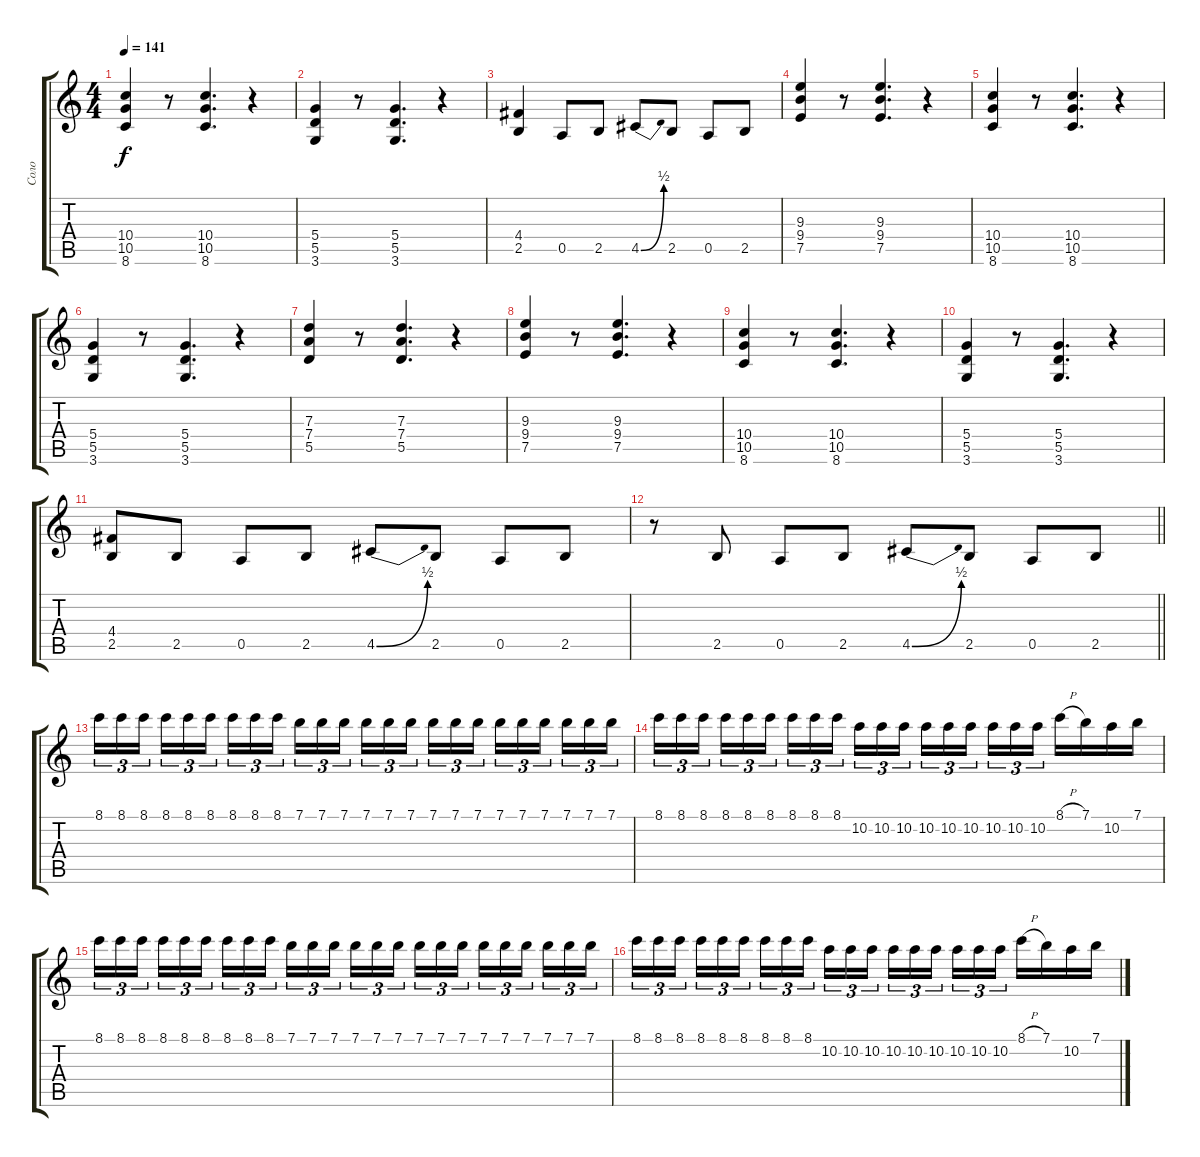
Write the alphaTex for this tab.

\track ("Соло" "Соло") {instrument distortionguitar}
\staff {score tabs}
\tuning (E4 B3 G3 D3 A2 E2) {hide}
\ts (4 4)
\tempo 141
\clef g2
\ks c
(10.4 10.5 8.6).4{dy f} r.8 (10.4 10.5 8.6).4{d} r.4 |
(5.4 5.5 3.6).4 r.8 (5.4 5.5 3.6).4{d} r.4 |
(4.4 2.5).4 0.5.8 2.5.8 4.5{be (bend 0 0 60 2)}.8 2.5.8 0.5.8 2.5.8 |
(9.3 9.4 7.5).4 r.8 (9.3 9.4 7.5).4{d} r.4 |
(10.4 10.5 8.6).4 r.8 (10.4 10.5 8.6).4{d} r.4 |
(5.4 5.5 3.6).4 r.8 (5.4 5.5 3.6).4{d} r.4 |
(7.3 7.4 5.5).4 r.8 (7.3 7.4 5.5).4{d} r.4 |
(9.3 9.4 7.5).4 r.8 (9.3 9.4 7.5).4{d} r.4 |
(10.4 10.5 8.6).4 r.8 (10.4 10.5 8.6).4{d} r.4 |
(5.4 5.5 3.6).4 r.8 (5.4 5.5 3.6).4{d} r.4 |
(4.4 2.5).8 2.5.8 0.5.8 2.5.8 4.5{be (bend 0 0 60 2)}.8 2.5.8 0.5.8 2.5.8 |
\barLineRight lightlight
r.8 2.5.8 0.5.8 2.5.8 4.5{be (bend 0 0 60 2)}.8 2.5.8 0.5.8 2.5.8 |
8.1.16{tu (3 2)} 8.1.16{tu (3 2)} 8.1.16{tu (3 2) beam splitsecondary} 8.1.16{tu (3 2)} 8.1.16{tu (3 2)} 8.1.16{tu (3 2)} 8.1.16{tu (3 2)} 8.1.16{tu (3 2)} 8.1.16{tu (3 2) beam splitsecondary} 7.1.16{tu (3 2)} 7.1.16{tu (3 2)} 7.1.16{tu (3 2)} 7.1.16{tu (3 2)} 7.1.16{tu (3 2)} 7.1.16{tu (3 2) beam splitsecondary} 7.1.16{tu (3 2)} 7.1.16{tu (3 2)} 7.1.16{tu (3 2)} 7.1.16{tu (3 2)} 7.1.16{tu (3 2)} 7.1.16{tu (3 2) beam splitsecondary} 7.1.16{tu (3 2)} 7.1.16{tu (3 2)} 7.1.16{tu (3 2)} |
8.1.16{tu (3 2)} 8.1.16{tu (3 2)} 8.1.16{tu (3 2) beam splitsecondary} 8.1.16{tu (3 2)} 8.1.16{tu (3 2)} 8.1.16{tu (3 2)} 8.1.16{tu (3 2)} 8.1.16{tu (3 2)} 8.1.16{tu (3 2) beam splitsecondary} 10.2.16{tu (3 2)} 10.2.16{tu (3 2)} 10.2.16{tu (3 2)} 10.2.16{tu (3 2)} 10.2.16{tu (3 2)} 10.2.16{tu (3 2) beam splitsecondary} 10.2.16{tu (3 2)} 10.2.16{tu (3 2)} 10.2.16{tu (3 2)} 8.1{h}.16 7.1.16 10.2.16 7.1.16 |
8.1.16{tu (3 2)} 8.1.16{tu (3 2)} 8.1.16{tu (3 2) beam splitsecondary} 8.1.16{tu (3 2)} 8.1.16{tu (3 2)} 8.1.16{tu (3 2)} 8.1.16{tu (3 2)} 8.1.16{tu (3 2)} 8.1.16{tu (3 2) beam splitsecondary} 7.1.16{tu (3 2)} 7.1.16{tu (3 2)} 7.1.16{tu (3 2)} 7.1.16{tu (3 2)} 7.1.16{tu (3 2)} 7.1.16{tu (3 2) beam splitsecondary} 7.1.16{tu (3 2)} 7.1.16{tu (3 2)} 7.1.16{tu (3 2)} 7.1.16{tu (3 2)} 7.1.16{tu (3 2)} 7.1.16{tu (3 2) beam splitsecondary} 7.1.16{tu (3 2)} 7.1.16{tu (3 2)} 7.1.16{tu (3 2)} |
8.1.16{tu (3 2)} 8.1.16{tu (3 2)} 8.1.16{tu (3 2) beam splitsecondary} 8.1.16{tu (3 2)} 8.1.16{tu (3 2)} 8.1.16{tu (3 2)} 8.1.16{tu (3 2)} 8.1.16{tu (3 2)} 8.1.16{tu (3 2) beam splitsecondary} 10.2.16{tu (3 2)} 10.2.16{tu (3 2)} 10.2.16{tu (3 2)} 10.2.16{tu (3 2)} 10.2.16{tu (3 2)} 10.2.16{tu (3 2) beam splitsecondary} 10.2.16{tu (3 2)} 10.2.16{tu (3 2)} 10.2.16{tu (3 2)} 8.1{h}.16 7.1.16 10.2.16 7.1.16
